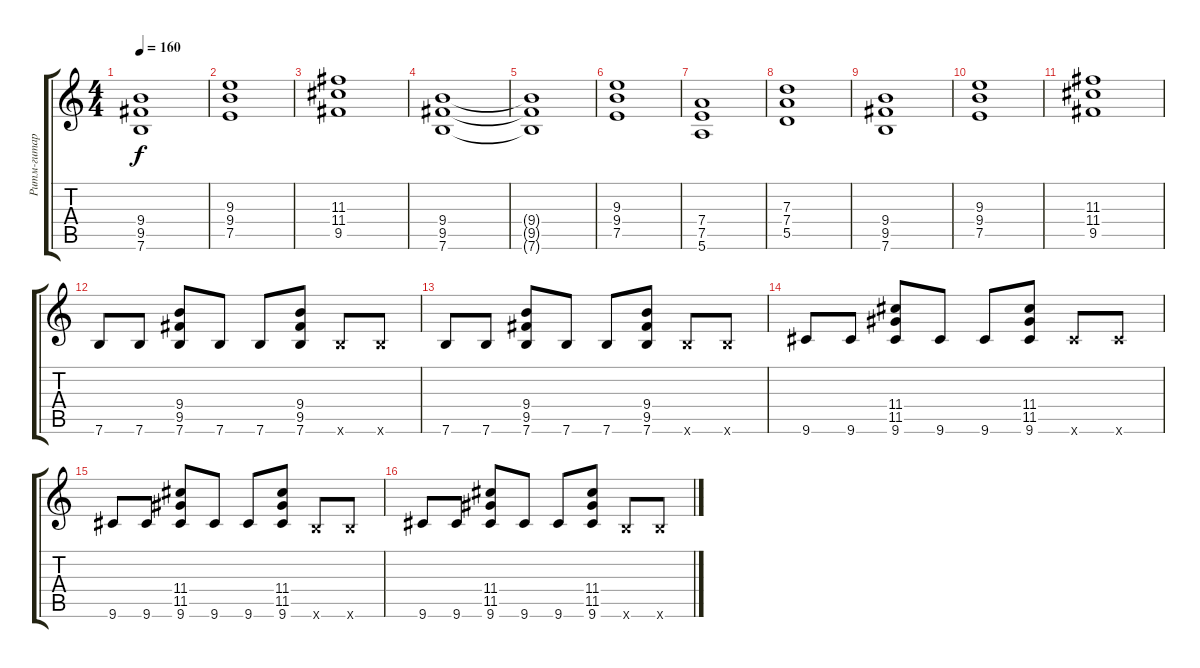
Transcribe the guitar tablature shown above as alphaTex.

\track ("Ритм-гитара 1" "Ритм-гитар") {instrument overdrivenguitar}
\staff {score tabs}
\tuning (E4 B3 G3 D3 A2 E2) {hide}
\ts (4 4)
\tempo 160
\clef g2
\ks c
(9.4 9.5 7.6).1{dy f} |
(9.3 9.4 7.5).1 |
(11.3 11.4 9.5).1 |
(9.4 9.5 7.6).1 |
(9.4{t} 9.5{t} 7.6{t}).1 |
(9.3 9.4 7.5).1 |
(7.4 7.5 5.6).1 |
(7.3 7.4 5.5).1 |
(9.4 9.5 7.6).1 |
(9.3 9.4 7.5).1 |
(11.3 11.4 9.5).1 |
7.6.8 7.6.8 (9.4 9.5 7.6).8 7.6.8 7.6.8 (9.4 9.5 7.6).8 7.6{x}.8 7.6{x}.8 |
7.6.8 7.6.8 (9.4 9.5 7.6).8 7.6.8 7.6.8 (9.4 9.5 7.6).8 7.6{x}.8 7.6{x}.8 |
9.6.8 9.6.8 (11.4 11.5 9.6).8 9.6.8 9.6.8 (11.4 11.5 9.6).8 9.6{x}.8 9.6{x}.8 |
9.6.8 9.6.8 (11.4 11.5 9.6).8 9.6.8 9.6.8 (11.4 11.5 9.6).8 7.6{x}.8 7.6{x}.8 |
9.6.8 9.6.8 (11.4 11.5 9.6).8 9.6.8 9.6.8 (11.4 11.5 9.6).8 7.6{x}.8 7.6{x}.8
